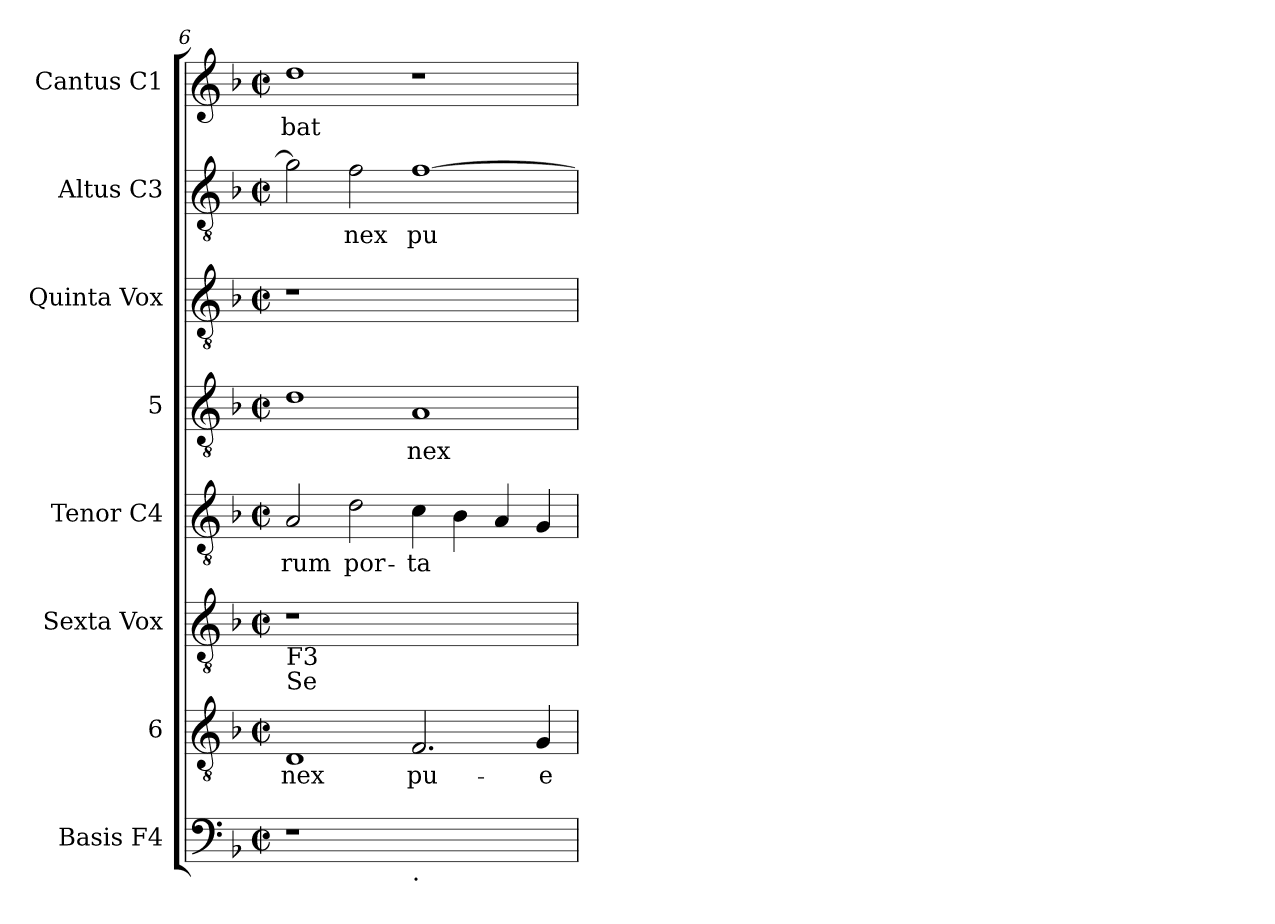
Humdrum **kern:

**kern	**kern	**text	**kern	**kern	**text	**kern	**text	**kern	**kern	**text	**kern	**text
*part8	*part7	*part7	*part6	*part5	*part5	*part4	*part4	*part3	*part2	*part2	*part1	*part1
*staff8	*staff7	*staff7	*staff6	*staff5	*staff5	*staff4	*staff4	*staff3	*staff2	*staff2	*staff1	*staff1
*I"Basis  F4	*I"6	*	*I"Sexta  Vox	*I"Tenor  C4	*	*I"5	*	*I"Quinta  Vox	*I"Altus  C3	*	*I"Cantus  C1	*
*I'B	*	*	*	*I'T	*	*	*	*	*I'A	*	*I'C	*
!!LO:LB:g=z
*clefF4	*clefGv2	*	*clefGv2	*clefGv2	*	*clefGv2	*	*clefGv2	*clefGv2	*	*clefG2	*
*k[b-]	*k[b-]	*	*k[b-]	*k[b-]	*	*k[b-]	*	*k[b-]	*k[b-]	*	*k[b-]	*
*F:	*F:	*	*F:	*F:	*	*F:	*	*F:	*F:	*	*F:	*
*M2/2	*M2/2	*	*M2/2	*M2/2	*	*M2/2	*	*M2/2	*M2/2	*	*M2/2	*
*met(c|)	*met(c|)	*	*met(c|)	*met(c|)	*	*met(c|)	*	*met(c|)	*met(c|)	*	*met(c|)	*
=6	=6	=6	=6	=6	=6	=6	=6	=6	=6	=6	=6	=6
!	!	!	!LO:TX:b:t=F3	!	!	!	!	!	!	!	!	!
!	!	!	!LO:TX:b:t=Se	!	!	!	!	!	!	!	!	!
!	!	!LO:LY:b:cj	!	!	!LO:LY:b:cj	!	!LO:LY:b:cj	!	!	!LO:LY:b:cj	!	!LO:LY:b:cj
1r	1D	nex	1r	2A/	-rum	1d	.	1r	2g\]	--	1dd	-bat
!	!	!	!	!	!LO:LY:b:cj	!	!	!	!	!LO:LY:b:cj	!	!
.	.	.	.	2d\	por-	.	.	.	2f\	-nex	.	.
!LO:TX:b:t=.	!	!	!	!	!	!	!	!	!	!	!	!
!	!	!LO:LY:b:cj	!	!	!LO:LY:b:cj	!	!LO:LY:b:cj	!	!	!LO:LY:b:cj	!	!
1ryy	2.F/	pu-	1ryy	4c\	-ta-	1A	nex	1ryy	[>1f	pu-	1r	.
!	!	!	!	!	!LO:LY:b:cj	!	!	!	!	!	!	!
.	.	.	.	4B-\	--	.	.	.	.	.	.	.
!	!	!	!	!	!LO:LY:b:cj	!	!	!	!	!	!	!
.	.	.	.	4A/	--	.	.	.	.	.	.	.
!	!	!LO:LY:b:cj	!	!	!LO:LY:b:cj	!	!	!	!	!	!	!
.	4G/	-e-	.	4G/	--	.	.	.	.	.	.	.
=	=	=	=	=	=	=	=	=	=	=	=	=
*-	*-	*-	*-	*-	*-	*-	*-	*-	*-	*-	*-	*-
